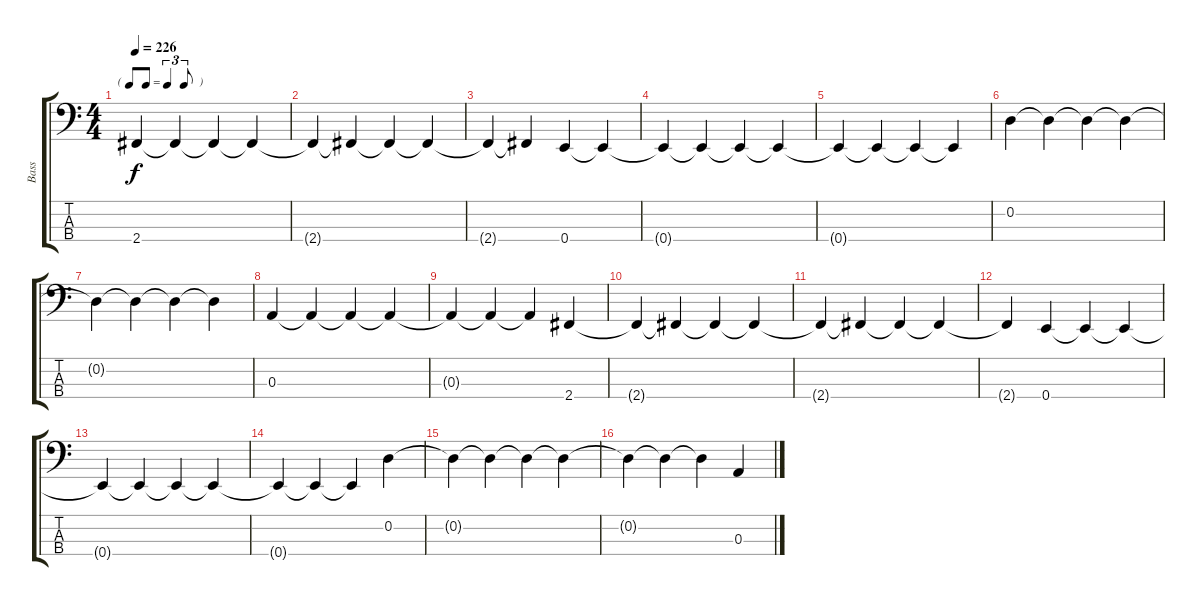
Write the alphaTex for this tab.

\track ("Bass" "Bass") {instrument electricbasspick}
\staff {score tabs}
\tuning (G2 D2 A1 E1) {hide}
\ts (4 4)
\tf triplet8th
\tempo 226
\clef f4
\ks c
2.4.4{dy f} 2.4{t}.4 2.4{t}.4 2.4{t}.4 |
2.4{t}.4 2.4{t}.4 2.4{t}.4 2.4{t}.4 |
2.4{t}.4 2.4{t}.4 0.4.4 0.4{t}.4 |
0.4{t}.4 0.4{t}.4 0.4{t}.4 0.4{t}.4 |
0.4{t}.4 0.4{t}.4 0.4{t}.4 0.4{t}.4 |
0.2.4 0.2{t}.4 0.2{t}.4 0.2{t}.4 |
0.2{t}.4 0.2{t}.4 0.2{t}.4 0.2{t}.4 |
0.3.4 0.3{t}.4 0.3{t}.4 0.3{t}.4 |
0.3{t}.4 0.3{t}.4 0.3{t}.4 2.4.4 |
2.4{t}.4 2.4{t}.4 2.4{t}.4 2.4{t}.4 |
2.4{t}.4 2.4{t}.4 2.4{t}.4 2.4{t}.4 |
2.4{t}.4 0.4.4 0.4{t}.4 0.4{t}.4 |
0.4{t}.4 0.4{t}.4 0.4{t}.4 0.4{t}.4 |
0.4{t}.4 0.4{t}.4 0.4{t}.4 0.2.4 |
0.2{t}.4 0.2{t}.4 0.2{t}.4 0.2{t}.4 |
0.2{t}.4 0.2{t}.4 0.2{t}.4 0.3.4
